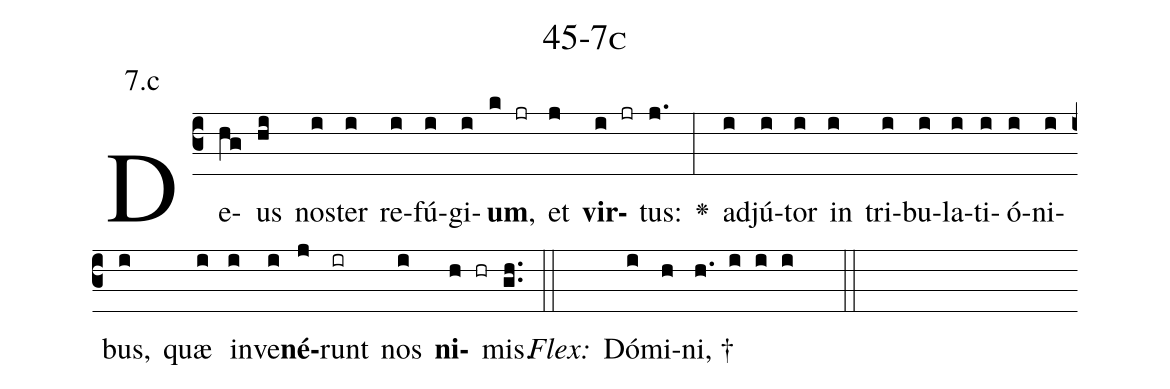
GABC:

name: 45-7c;
annotation: 7.c;
%%
(c3)De(hg)us(hi) nos(i)ter(i) re(i)fú(i)gi(i)<b>um</b>,(k jr) et(j) <b>vir</b>(i jr)tus:(j.) <v>\greheightstar</v>(:) ad(i)jú(i)tor(i) in(i) tri(i)bu(i)la(i)ti(i)ó(i)ni(i)bus,(i) quæ(i) in(i)ve(i)<b>né</b>(j)runt(ir) nos(i) <b>ni</b>(h hr)mis.(gh..) (::)
<i>Flex:</i>()  Dó(i)mi(h)ni, †(h. i i i  ::)

%E(i) u(i) o(j) u(i) a(h) e.(gh..) (::)
